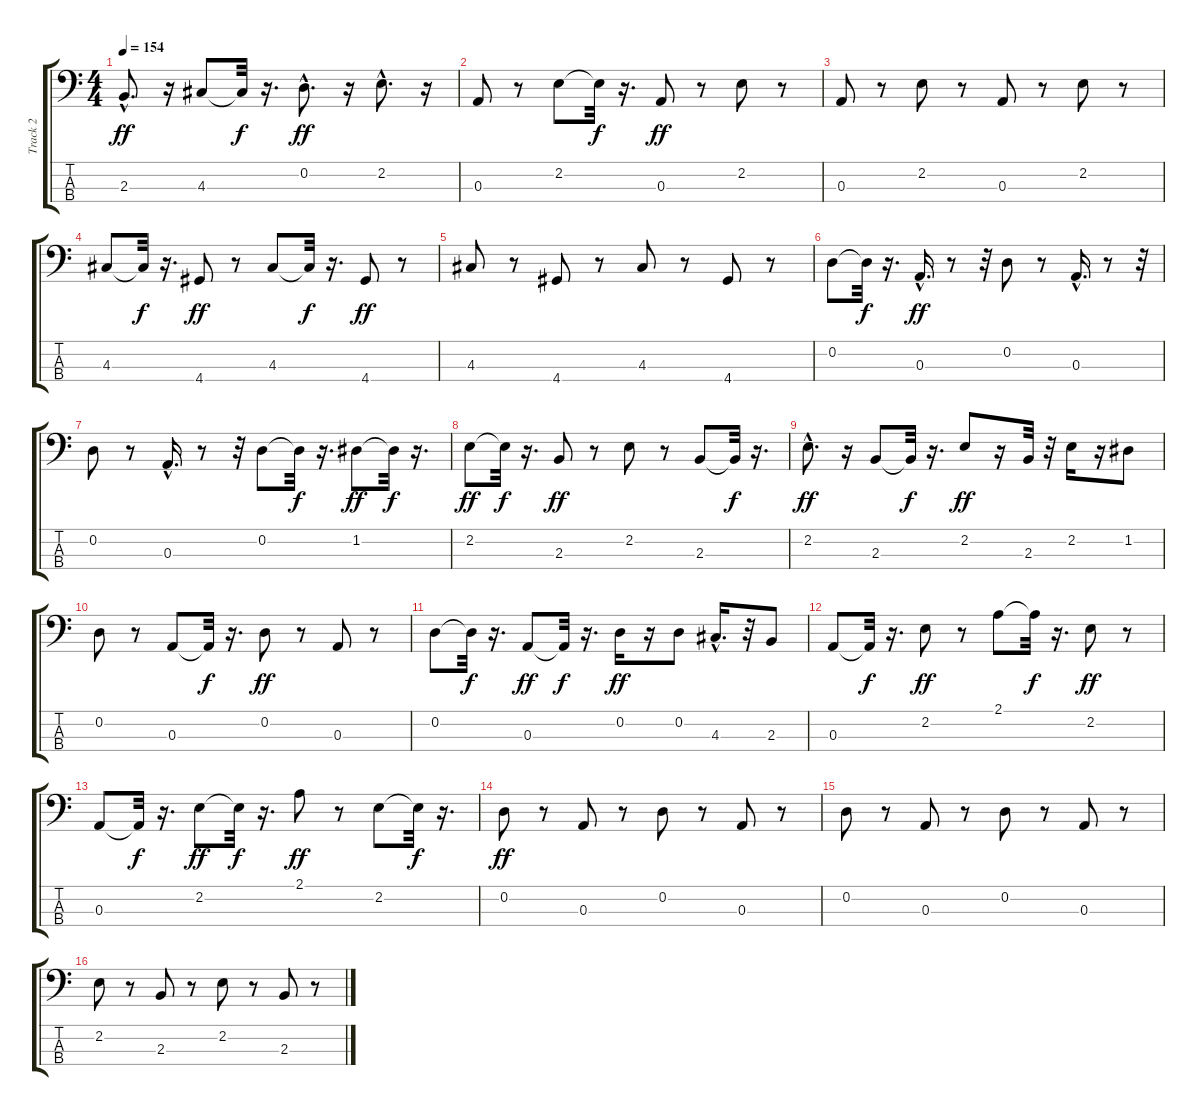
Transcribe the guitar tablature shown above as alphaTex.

\track ("Track 2" "Track 2") {instrument electricbassfinger}
\staff {score tabs}
\tuning (G2 D2 A1 E1) {hide}
\ts (4 4)
\tempo 154
\clef f4
\ks c
2.3{hac}.8{d dy ff} r.16 4.3.8 4.3{t}.32{dy f} r.16{d} 0.2{hac}.8{d dy ff} r.16 2.2{hac}.8{d} r.16 |
0.3.8 r.8 2.2.8 2.2{t}.32{dy f} r.16{d} 0.3.8{dy ff} r.8 2.2.8 r.8 |
0.3.8 r.8 2.2.8 r.8 0.3.8 r.8 2.2.8 r.8 |
4.3.8 4.3{t}.32{dy f} r.16{d} 4.4.8{dy ff} r.8 4.3.8 4.3{t}.32{dy f} r.16{d} 4.4.8{dy ff} r.8 |
4.3.8 r.8 4.4.8 r.8 4.3.8 r.8 4.4.8 r.8 |
0.2.8 0.2{t}.32{dy f} r.16{d} 0.3{hac}.16{d dy ff} r.8 r.32 0.2.8 r.8 0.3{hac}.16{d} r.8 r.32 |
0.2.8 r.8 0.3{hac}.16{d} r.8 r.32 0.2.8 0.2{t}.32{dy f} r.16{d} 1.2.8{dy ff} 1.2{t}.32{dy f} r.16{d} |
2.2.8{dy ff} 2.2{t}.32{dy f} r.16{d} 2.3.8{dy ff} r.8 2.2.8 r.8 2.3.8 2.3{t}.32{dy f} r.16{d} |
2.2{hac}.8{d dy ff} r.16 2.3.8 2.3{t}.32{dy f} r.16{d} 2.2.8{dy ff} r.16 2.3.32 r.32 2.2.16 r.16 1.2.8 |
0.2.8 r.8 0.3.8 0.3{t}.32{dy f} r.16{d} 0.2.8{dy ff} r.8 0.3.8 r.8 |
0.2.8 0.2{t}.32{dy f} r.16{d} 0.3.8{dy ff} 0.3{t}.32{dy f} r.16{d} 0.2.16{dy ff} r.16 0.2.8 4.3{hac}.16{d} r.32 2.3.8 |
0.3.8 0.3{t}.32{dy f} r.16{d} 2.2.8{dy ff} r.8 2.1.8 2.1{t}.32{dy f} r.16{d} 2.2.8{dy ff} r.8 |
0.3.8 0.3{t}.32{dy f} r.16{d} 2.2.8{dy ff} 2.2{t}.32{dy f} r.16{d} 2.1.8{dy ff} r.8 2.2.8 2.2{t}.32{dy f} r.16{d} |
0.2.8{dy ff} r.8 0.3.8 r.8 0.2.8 r.8 0.3.8 r.8 |
0.2.8 r.8 0.3.8 r.8 0.2.8 r.8 0.3.8 r.8 |
2.2.8 r.8 2.3.8 r.8 2.2.8 r.8 2.3.8 r.8
